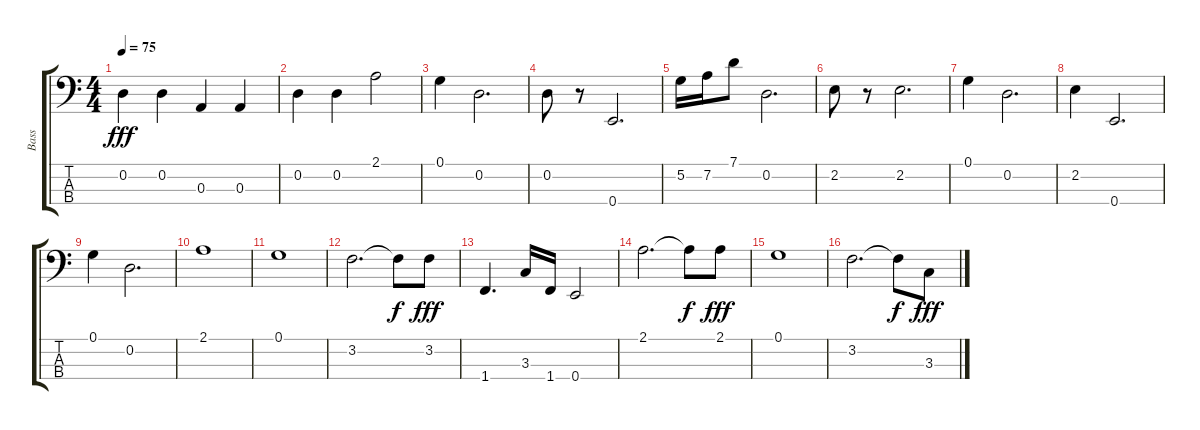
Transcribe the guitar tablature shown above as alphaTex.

\track ("Bass" "Bass") {instrument electricbassfinger}
\staff {score tabs}
\tuning (G2 D2 A1 E1) {hide}
\ts (4 4)
\tempo 75
\clef f4
\ks c
0.2.4{dy fff} 0.2.4 0.3.4 0.3.4 |
0.2.4 0.2.4 2.1.2 |
0.1.4 0.2.2{d} |
0.2.8 r.8 0.4.2{d} |
5.2.16 7.2.16 7.1.8 0.2.2{d} |
2.2.8 r.8 2.2.2{d} |
0.1.4 0.2.2{d} |
2.2.4 0.4.2{d} |
0.1.4 0.2.2{d} |
2.1.1 |
0.1.1 |
3.2.2{d} 3.2{t}.8{dy f} 3.2.8{dy fff} |
1.4.4{d} 3.3.16 1.4.16 0.4.2 |
2.1.2{d} 2.1{t}.8{dy f} 2.1.8{dy fff} |
0.1.1 |
3.2.2{d} 3.2{t}.8{dy f} 3.3.8{dy fff}
